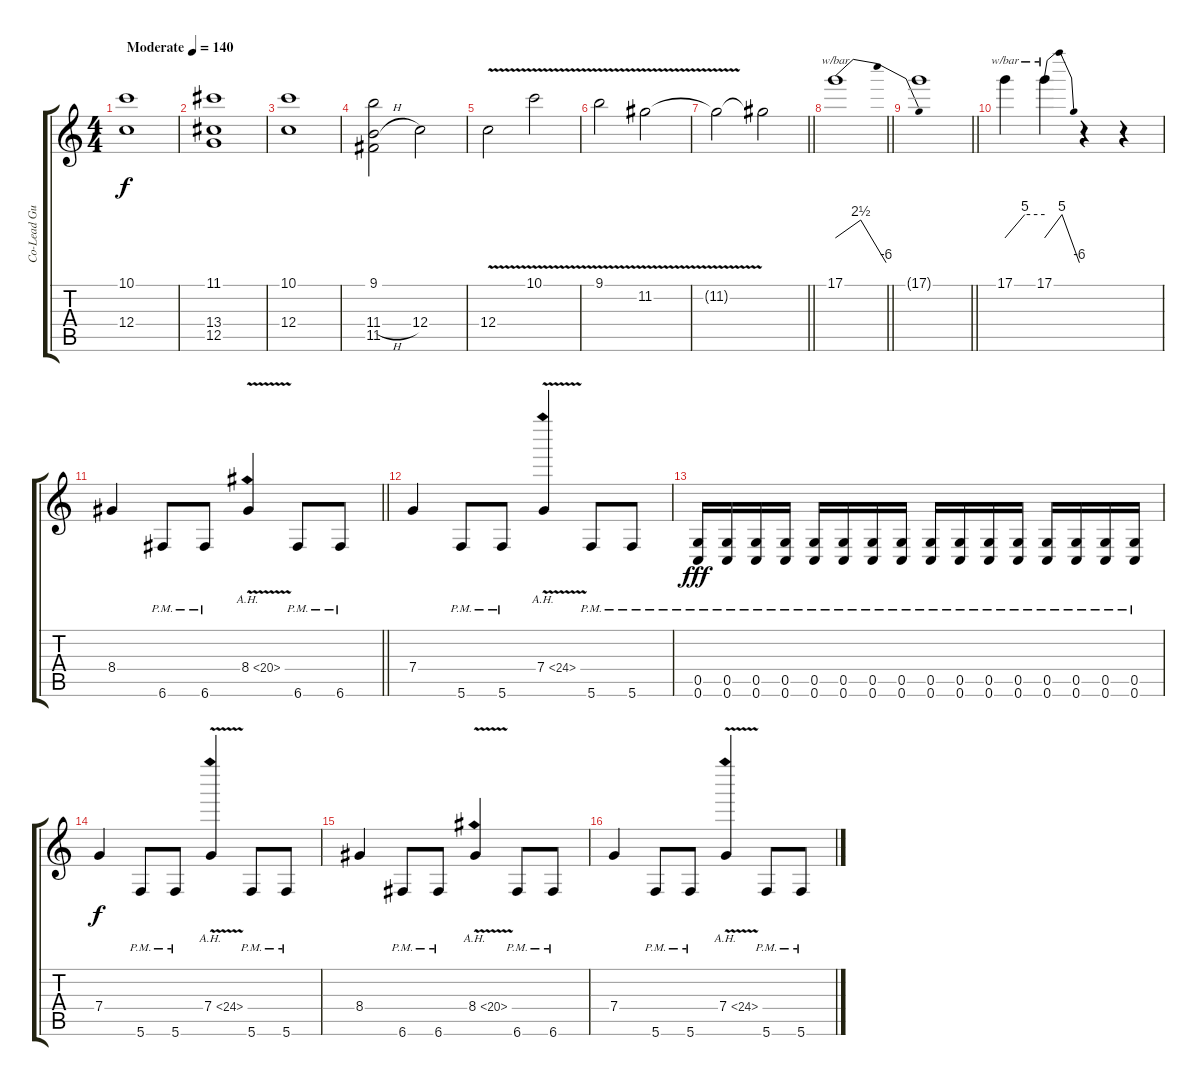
\track ("Co-Lead Guitar" "Co-Lead Gu") {instrument distortionguitar}
\staff {score tabs}
\tuning (D4 A3 F3 C3 G2 C2) {hide}
\ts (4 4)
\tempo (140 "Moderate")
\clef g2
\ks c
(10.1 12.4).1{dy f instrument distortionguitar} |
(11.1 13.4 12.5).1 |
(10.1 12.4).1 |
(9.1 11.4{h} 11.5).2 12.4.2 |
12.4{v}.2 10.1{v}.2 |
9.1{v}.2 11.2{v}.2 |
\barLineRight lightlight
11.2{t}.2 11.2{t}.2 |
\barLineRight lightlight
17.1.1{tbe (dip default 0 0 10 10 30 10 60 -24)} |
\barLineRight lightlight
17.1{t}.1 |
17.1.4{tbe (custom default 0 0 30 20 60 20)} 17.1.4{tbe (dip default 0 0 10 20 60 -24)} r.4 r.4 |
\barLineRight lightlight
8.4.4 6.6{pm}.8 6.6{pm}.8 8.4{ah 12 v}.4 6.6{pm}.8 6.6{pm}.8 |
7.4.4 5.6{pm}.8 5.6{pm}.8 7.4{ah 17 v}.4 5.6{pm}.8 5.6{pm}.8 |
(0.5 0.6{pm}).16{dy fff} (0.5 0.6{pm}).16 (0.5 0.6{pm}).16 (0.5 0.6{pm}).16 (0.5 0.6{pm}).16 (0.5 0.6{pm}).16 (0.5 0.6{pm}).16 (0.5 0.6{pm}).16 (0.5 0.6{pm}).16 (0.5 0.6{pm}).16 (0.5 0.6{pm}).16 (0.5 0.6{pm}).16 (0.5 0.6{pm}).16 (0.5 0.6{pm}).16 (0.5 0.6{pm}).16 (0.5 0.6{pm}).16 |
7.4.4{dy f} 5.6{pm}.8 5.6{pm}.8 7.4{ah 17 v}.4 5.6{pm}.8 5.6{pm}.8 |
8.4.4 6.6{pm}.8 6.6{pm}.8 8.4{ah 12 v}.4 6.6{pm}.8 6.6{pm}.8 |
7.4.4 5.6{pm}.8 5.6{pm}.8 7.4{ah 17 v}.4 5.6{pm}.8 5.6{pm}.8
